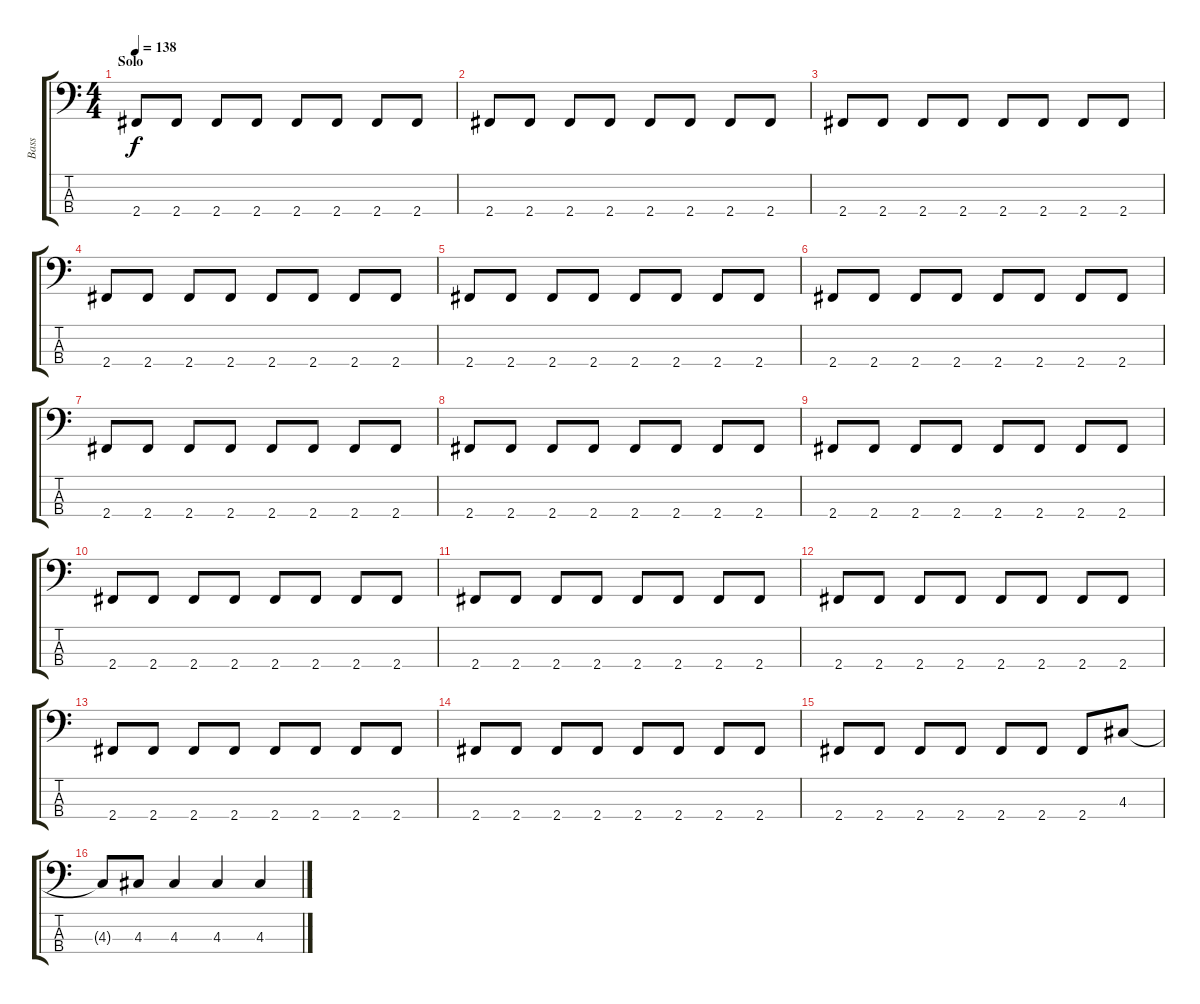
\track ("Bass" "Bass") {instrument electricbasspick}
\staff {score tabs}
\tuning (G2 D2 A1 E1) {hide}
\ts (4 4)
\section ("" "Solo")
\tempo 138
\clef f4
\ks c
2.4.8{dy f} 2.4.8 2.4.8 2.4.8 2.4.8 2.4.8 2.4.8 2.4.8 |
2.4.8 2.4.8 2.4.8 2.4.8 2.4.8 2.4.8 2.4.8 2.4.8 |
2.4.8 2.4.8 2.4.8 2.4.8 2.4.8 2.4.8 2.4.8 2.4.8 |
2.4.8 2.4.8 2.4.8 2.4.8 2.4.8 2.4.8 2.4.8 2.4.8 |
2.4.8 2.4.8 2.4.8 2.4.8 2.4.8 2.4.8 2.4.8 2.4.8 |
2.4.8 2.4.8 2.4.8 2.4.8 2.4.8 2.4.8 2.4.8 2.4.8 |
2.4.8 2.4.8 2.4.8 2.4.8 2.4.8 2.4.8 2.4.8 2.4.8 |
2.4.8 2.4.8 2.4.8 2.4.8 2.4.8 2.4.8 2.4.8 2.4.8 |
2.4.8 2.4.8 2.4.8 2.4.8 2.4.8 2.4.8 2.4.8 2.4.8 |
2.4.8 2.4.8 2.4.8 2.4.8 2.4.8 2.4.8 2.4.8 2.4.8 |
2.4.8 2.4.8 2.4.8 2.4.8 2.4.8 2.4.8 2.4.8 2.4.8 |
2.4.8 2.4.8 2.4.8 2.4.8 2.4.8 2.4.8 2.4.8 2.4.8 |
2.4.8 2.4.8 2.4.8 2.4.8 2.4.8 2.4.8 2.4.8 2.4.8 |
2.4.8 2.4.8 2.4.8 2.4.8 2.4.8 2.4.8 2.4.8 2.4.8 |
2.4.8 2.4.8 2.4.8 2.4.8 2.4.8 2.4.8 2.4.8 4.3.8 |
4.3{t}.8 4.3.8 4.3.4 4.3.4 4.3.4
